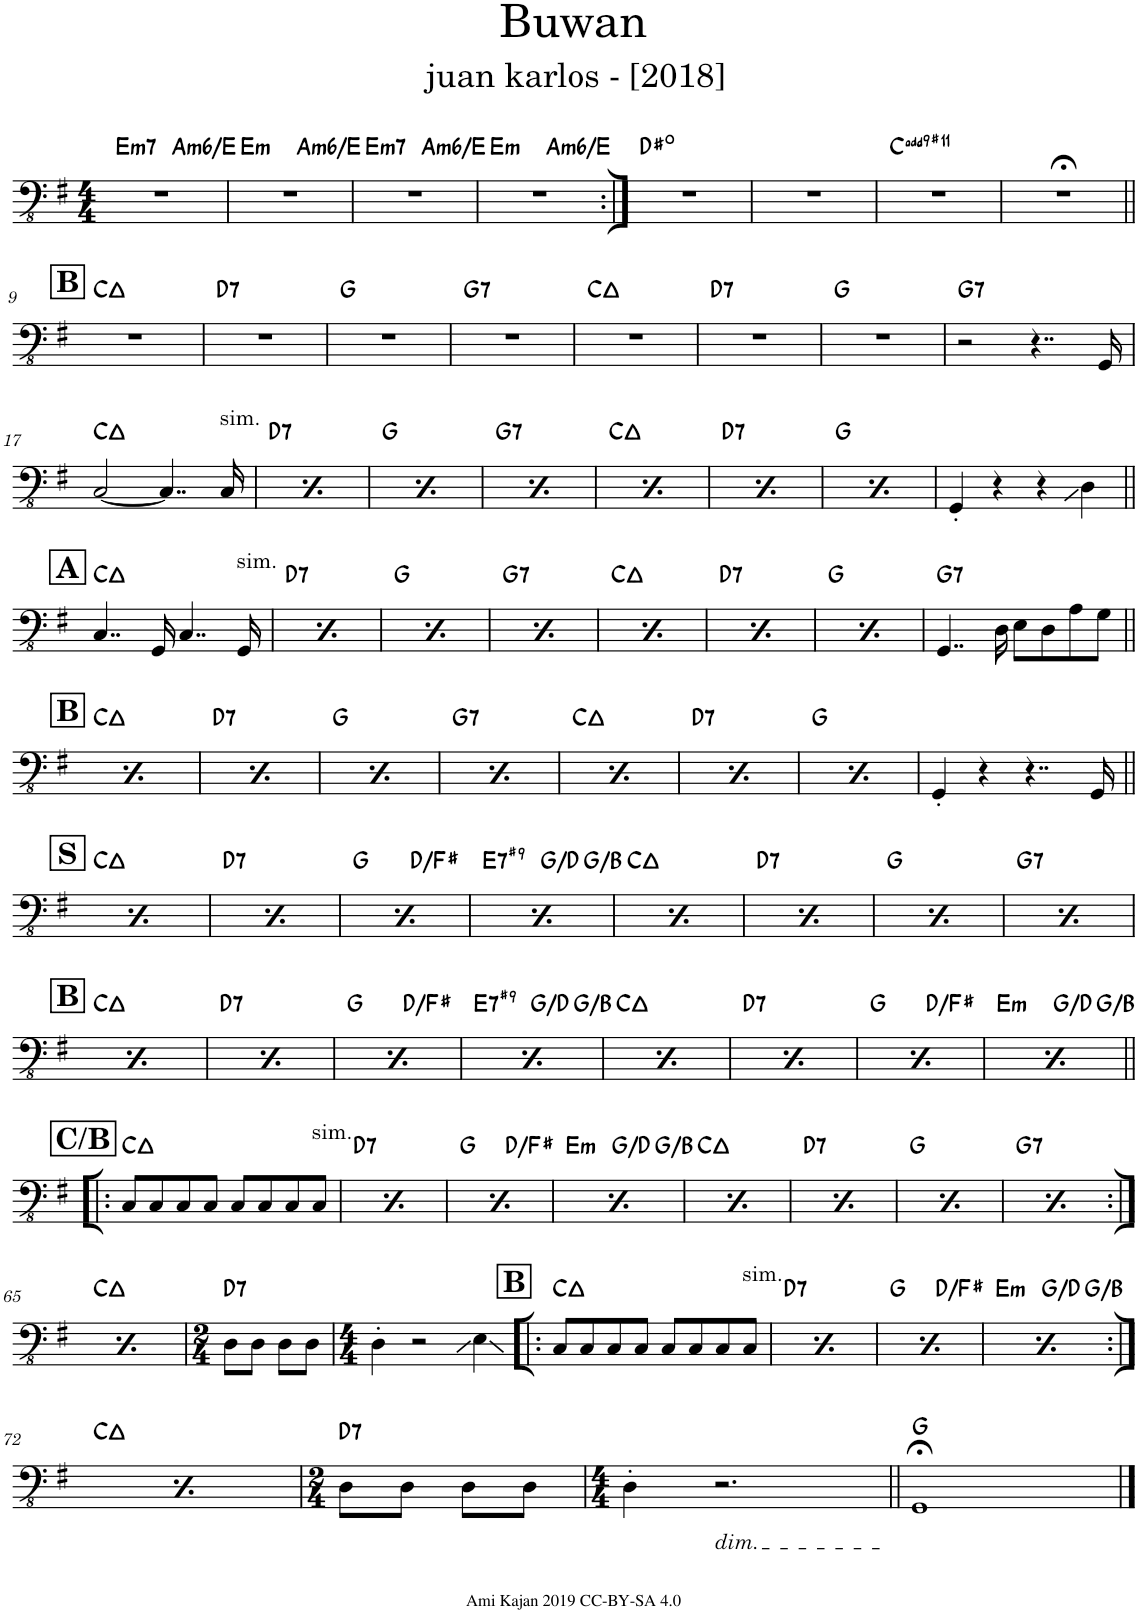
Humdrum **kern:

**kern	**harte
*part1	*part1
*staff1	*
*I"Acoustic Bass	*
*I'Bass	*
*clefFv4	*
*k[f#]	*
*M4/4	*
=1	=1
!	!LO:H:kt=m7
*^	*
1r	2ryy	E:min7
!	!	!LO:H:kt=m6
.	2ryy	A:min6/5
=2	=2	=2
!	!	!LO:H:kt=m
1r	2ryy	E:min
!	!	!LO:H:kt=m6
.	2ryy	A:min6/5
=3	=3	=3
!	!	!LO:H:kt=m7
1r	2ryy	E:min7
!	!	!LO:H:kt=m6
.	2ryy	A:min6/5
=4	=4	=4
!	!	!LO:H:kt=m
1r	2ryy	E:min
!	!	!LO:H:kt=m6
.	2ryy	A:min6/5
*v	*v	*
=5:|!	=5:|!
1r	D#:dim
=6	=6
1r	.
=7	=7
1r	C:maj(9,#11)
=8	=8
1r;<	.
!!LO:LB:g=z
!!LO:REH:place=s1:a:B:cj:fs=14:t=B
=9||	=9||
1r	C:maj
=10	=10
!	!LO:H:kt=7
1r	D:7
=11	=11
1r	G:maj
=12	=12
!	!LO:H:kt=7
1r	G:7
=13	=13
1r	C:maj
=14	=14
!	!LO:H:kt=7
1r	D:7
=15	=15
1r	G:maj
=16	=16
!	!LO:H:kt=7
2r	G:7
4..r	.
16GGG/	.
!!LO:LB:g=z
=17	=17
[2CC/	C:maj
4..CC/]	.
!LO:TX:a:t=sim.	!
16CC/	.
=18	=18
[2CC/	C:maj
4..CC/]	.
!LO:TX:a:t=sim.	!
16CC/	.
=19	=19
[2CC/	C:maj
4..CC/]	.
!LO:TX:a:t=sim.	!
16CC/	.
=20	=20
[2CC/	C:maj
4..CC/]	.
!LO:TX:a:t=sim.	!
16CC/	.
=21	=21
[2CC/	C:maj
4..CC/]	.
!LO:TX:a:t=sim.	!
16CC/	.
=22	=22
[2CC/	C:maj
4..CC/]	.
!LO:TX:a:t=sim.	!
16CC/	.
=23	=23
[2CC/	C:maj
4..CC/]	.
!LO:TX:a:t=sim.	!
16CC/	.
=24	=24
4GGG'/	.
4r	.
4r	.
4DD\	.
!!LO:LB:g=z
!!LO:REH:place=s1:a:B:cj:fs=14:t=A
=25||	=25||
4..CC/	C:maj
16GGG/	.
4..CC/	.
!LO:TX:a:t=sim.	!
16GGG/	.
!!LO:REH:place=s1:a:B:cj:fs=14:t=A
=26	=26
4..CC/	C:maj
16GGG/	.
4..CC/	.
!LO:TX:a:t=sim.	!
16GGG/	.
!!LO:REH:place=s1:a:B:cj:fs=14:t=A
=27	=27
4..CC/	C:maj
16GGG/	.
4..CC/	.
!LO:TX:a:t=sim.	!
16GGG/	.
!!LO:REH:place=s1:a:B:cj:fs=14:t=A
=28	=28
4..CC/	C:maj
16GGG/	.
4..CC/	.
!LO:TX:a:t=sim.	!
16GGG/	.
!!LO:REH:place=s1:a:B:cj:fs=14:t=A
=29	=29
4..CC/	C:maj
16GGG/	.
4..CC/	.
!LO:TX:a:t=sim.	!
16GGG/	.
!!LO:REH:place=s1:a:B:cj:fs=14:t=A
=30	=30
4..CC/	C:maj
16GGG/	.
4..CC/	.
!LO:TX:a:t=sim.	!
16GGG/	.
!!LO:REH:place=s1:a:B:cj:fs=14:t=A
=31	=31
4..CC/	C:maj
16GGG/	.
4..CC/	.
!LO:TX:a:t=sim.	!
16GGG/	.
=32	=32
!	!LO:H:kt=7
4..GGG/	G:7
16DD\	.
8EE\L	.
8DD\	.
8AA\	.
8GG\J	.
!!LO:LB:g=z
=33||	=33||
!	!LO:H:kt=7
4..GGG/	G:7
16DD\	.
8EE\L	.
8DD\	.
8AA\	.
8GG\J	.
=34	=34
!	!LO:H:kt=7
4..GGG/	G:7
16DD\	.
8EE\L	.
8DD\	.
8AA\	.
8GG\J	.
=35	=35
!	!LO:H:kt=7
4..GGG/	G:7
16DD\	.
8EE\L	.
8DD\	.
8AA\	.
8GG\J	.
=36	=36
!	!LO:H:kt=7
4..GGG/	G:7
16DD\	.
8EE\L	.
8DD\	.
8AA\	.
8GG\J	.
=37	=37
!	!LO:H:kt=7
4..GGG/	G:7
16DD\	.
8EE\L	.
8DD\	.
8AA\	.
8GG\J	.
=38	=38
!	!LO:H:kt=7
4..GGG/	G:7
16DD\	.
8EE\L	.
8DD\	.
8AA\	.
8GG\J	.
=39	=39
!	!LO:H:kt=7
4..GGG/	G:7
16DD\	.
8EE\L	.
8DD\	.
8AA\	.
8GG\J	.
=40	=40
4GGG'/	.
4r	.
4..r	.
16GGG/	.
!!LO:LB:g=z
=41||	=41||
4GGG'/	.
4r	.
4..r	.
16GGG/	.
=42	=42
4GGG'/	.
4r	.
4..r	.
16GGG/	.
=43	=43
4GGG'/	.
4r	.
4..r	.
16GGG/	.
=44	=44
4GGG'/	.
4r	.
4..r	.
16GGG/	.
=45	=45
4GGG'/	.
4r	.
4..r	.
16GGG/	.
=46	=46
4GGG'/	.
4r	.
4..r	.
16GGG/	.
=47	=47
4GGG'/	.
4r	.
4..r	.
16GGG/	.
=48	=48
4GGG'/	.
4r	.
4..r	.
16GGG/	.
!!LO:LB:g=z
=49	=49
4GGG'/	.
4r	.
4..r	.
16GGG/	.
=50	=50
4GGG'/	.
4r	.
4..r	.
16GGG/	.
=51	=51
4GGG'/	.
4r	.
4..r	.
16GGG/	.
=52	=52
4GGG'/	.
4r	.
4..r	.
16GGG/	.
=53	=53
4GGG'/	.
4r	.
4..r	.
16GGG/	.
=54	=54
4GGG'/	.
4r	.
4..r	.
16GGG/	.
=55	=55
4GGG'/	.
4r	.
4..r	.
16GGG/	.
=56	=56
4GGG'/	.
4r	.
4..r	.
16GGG/	.
!!LO:LB:g=z
!!LO:REH:place=s1:a:B:cj:fs=14:t=C/B
=57!|:	=57!|:
8CC/L	C:maj
8CC/	.
8CC/	.
8CC/J	.
8CC/L	.
8CC/	.
8CC/	.
!LO:TX:a:t=sim.	!
8CC/J	.
!!LO:REH:place=s1:a:B:cj:fs=14:t=C/B
=58	=58
8CC/L	C:maj
8CC/	.
8CC/	.
8CC/J	.
8CC/L	.
8CC/	.
8CC/	.
!LO:TX:a:t=sim.	!
8CC/J	.
!!LO:REH:place=s1:a:B:cj:fs=14:t=C/B
=59	=59
8CC/L	C:maj
8CC/	.
8CC/	.
8CC/J	.
8CC/L	.
8CC/	.
8CC/	.
!LO:TX:a:t=sim.	!
8CC/J	.
!!LO:REH:place=s1:a:B:cj:fs=14:t=C/B
=60	=60
8CC/L	C:maj
8CC/	.
8CC/	.
8CC/J	.
8CC/L	.
8CC/	.
8CC/	.
!LO:TX:a:t=sim.	!
8CC/J	.
!!LO:REH:place=s1:a:B:cj:fs=14:t=C/B
=61	=61
8CC/L	C:maj
8CC/	.
8CC/	.
8CC/J	.
8CC/L	.
8CC/	.
8CC/	.
!LO:TX:a:t=sim.	!
8CC/J	.
!!LO:REH:place=s1:a:B:cj:fs=14:t=C/B
=62	=62
8CC/L	C:maj
8CC/	.
8CC/	.
8CC/J	.
8CC/L	.
8CC/	.
8CC/	.
!LO:TX:a:t=sim.	!
8CC/J	.
!!LO:REH:place=s1:a:B:cj:fs=14:t=C/B
=63	=63
8CC/L	C:maj
8CC/	.
8CC/	.
8CC/J	.
8CC/L	.
8CC/	.
8CC/	.
!LO:TX:a:t=sim.	!
8CC/J	.
!!LO:REH:place=s1:a:B:cj:fs=14:t=C/B
=64	=64
8CC/L	C:maj
8CC/	.
8CC/	.
8CC/J	.
8CC/L	.
8CC/	.
8CC/	.
!LO:TX:a:t=sim.	!
8CC/J	.
!!LO:LB:g=z
!!LO:REH:place=s1:a:B:cj:fs=14:t=C/B
=65:|!	=65:|!
8CC/L	C:maj
8CC/	.
8CC/	.
8CC/J	.
8CC/L	.
8CC/	.
8CC/	.
!LO:TX:a:t=sim.	!
8CC/J	.
=66	=66
*M2/4	*
!	!LO:H:kt=7
8DD\L	D:7
8DD\J	.
8DD\L	.
8DD\J	.
=67	=67
*M4/4	*
4DD'\	.
2r	.
4EE\	.
!!LO:REH:place=s1:a:B:cj:fs=14:t=B
=68!|:	=68!|:
8CC/L	C:maj
8CC/	.
8CC/	.
8CC/J	.
8CC/L	.
8CC/	.
8CC/	.
!LO:TX:a:t=sim.	!
8CC/J	.
!!LO:REH:place=s1:a:B:cj:fs=14:t=B
=69	=69
8CC/L	C:maj
8CC/	.
8CC/	.
8CC/J	.
8CC/L	.
8CC/	.
8CC/	.
!LO:TX:a:t=sim.	!
8CC/J	.
!!LO:REH:place=s1:a:B:cj:fs=14:t=B
=70	=70
8CC/L	C:maj
8CC/	.
8CC/	.
8CC/J	.
8CC/L	.
8CC/	.
8CC/	.
!LO:TX:a:t=sim.	!
8CC/J	.
!!LO:REH:place=s1:a:B:cj:fs=14:t=B
=71	=71
8CC/L	C:maj
8CC/	.
8CC/	.
8CC/J	.
8CC/L	.
8CC/	.
8CC/	.
!LO:TX:a:t=sim.	!
8CC/J	.
!!LO:LB:g=z
!!LO:REH:place=s1:a:B:cj:fs=14:t=B
=72:|!	=72:|!
8CC/L	C:maj
8CC/	.
8CC/	.
8CC/J	.
8CC/L	.
8CC/	.
8CC/	.
!LO:TX:a:t=sim.	!
8CC/J	.
=73	=73
*M2/4	*
!	!LO:H:kt=7
8DD\L	D:7
8DD\J	.
8DD\L	.
8DD\J	.
=74	=74
*M4/4	*
4DD'\	.
!LO:TX:b:i:t=dim.	!
2.r	.
=75||	=75||
1GGG;<	G:maj
==	==
*-	*-
